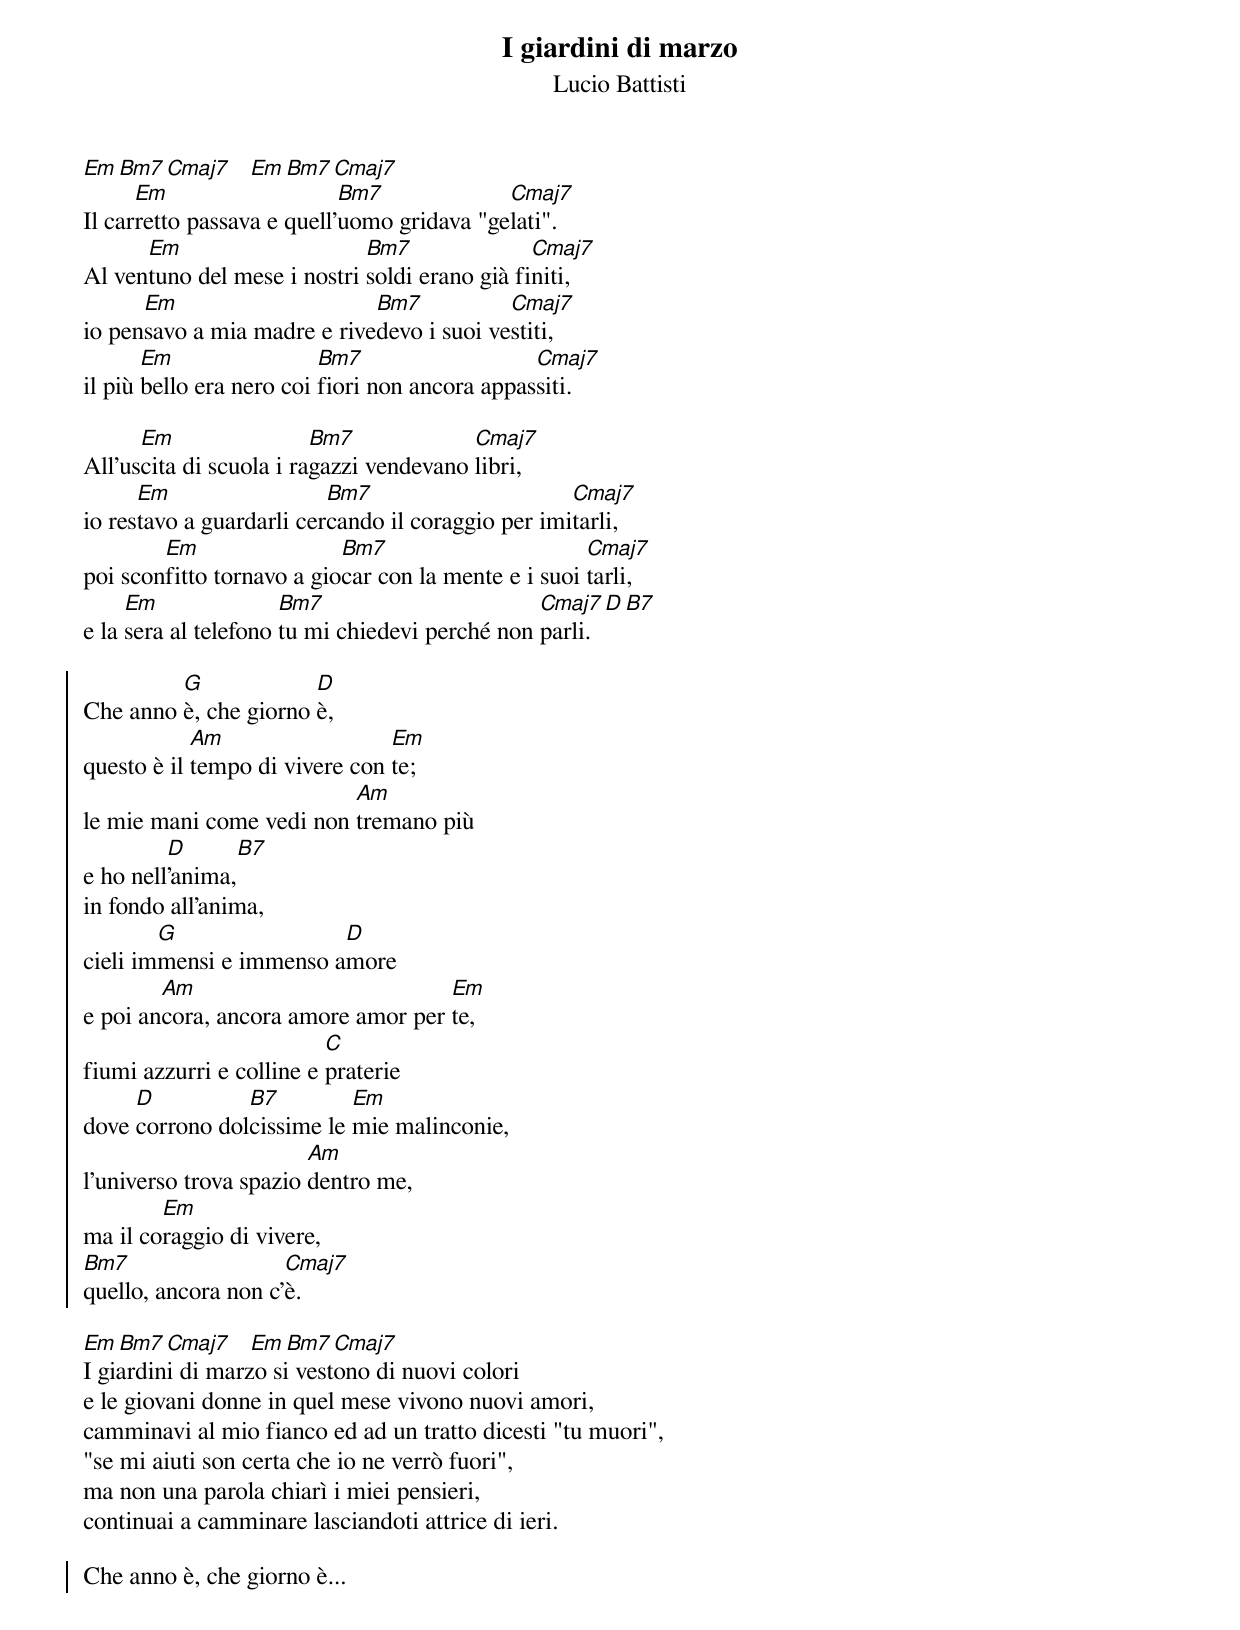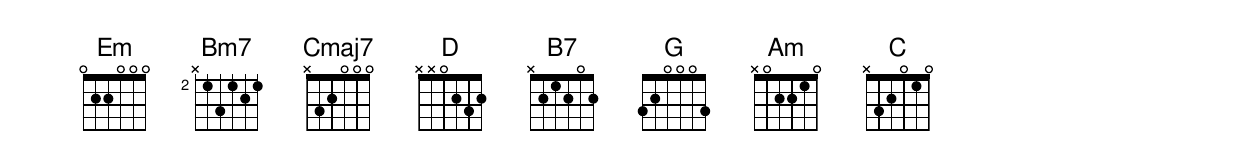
{title: I giardini di marzo}
{subtitle: Lucio Battisti}

[Em][Bm7][Cmaj7]   [Em][Bm7][Cmaj7]
Il car[Em]retto passava e quell'[Bm7]uomo gridava "ge[Cmaj7]lati".
Al ven[Em]tuno del mese i nostri [Bm7]soldi erano già fi[Cmaj7]niti,
io pen[Em]savo a mia madre e rive[Bm7]devo i suoi ve[Cmaj7]stiti,
il più [Em]bello era nero coi [Bm7]fiori non ancora appas[Cmaj7]siti.

All'us[Em]cita di scuola i ra[Bm7]gazzi vendevano [Cmaj7]libri,
io res[Em]tavo a guardarli cer[Bm7]cando il coraggio per imi[Cmaj7]tarli,
poi scon[Em]fitto tornavo a gio[Bm7]car con la mente e i suoi [Cmaj7]tarli,
e la [Em]sera al telefono [Bm7]tu mi chiedevi perché non [Cmaj7]parli.[D][B7]

{soc}
Che anno [G]è, che giorno [D]è,
questo è il [Am]tempo di vivere con [Em]te;
le mie mani come vedi non [Am]tremano più
e ho nell[D]'anima,[B7]
in fondo all'anima,
cieli im[G]mensi e immenso a[D]more
e poi an[Am]cora, ancora amore amor per [Em]te,
fiumi azzurri e colline e [C]praterie
dove [D]corrono dol[B7]cissime le [Em]mie malinconie,
l'universo trova spazio [Am]dentro me,
ma il co[Em]raggio di vivere,
[Bm7]quello, ancora non c'[Cmaj7]è.
{eoc}

[Em][Bm7][Cmaj7]   [Em][Bm7][Cmaj7]
I giardini di marzo si vestono di nuovi colori
e le giovani donne in quel mese vivono nuovi amori,
camminavi al mio fianco ed ad un tratto dicesti "tu muori",
"se mi aiuti son certa che io ne verrò fuori",
ma non una parola chiarì i miei pensieri,
continuai a camminare lasciandoti attrice di ieri.

{soc}
Che anno è, che giorno è...
{eoc}
